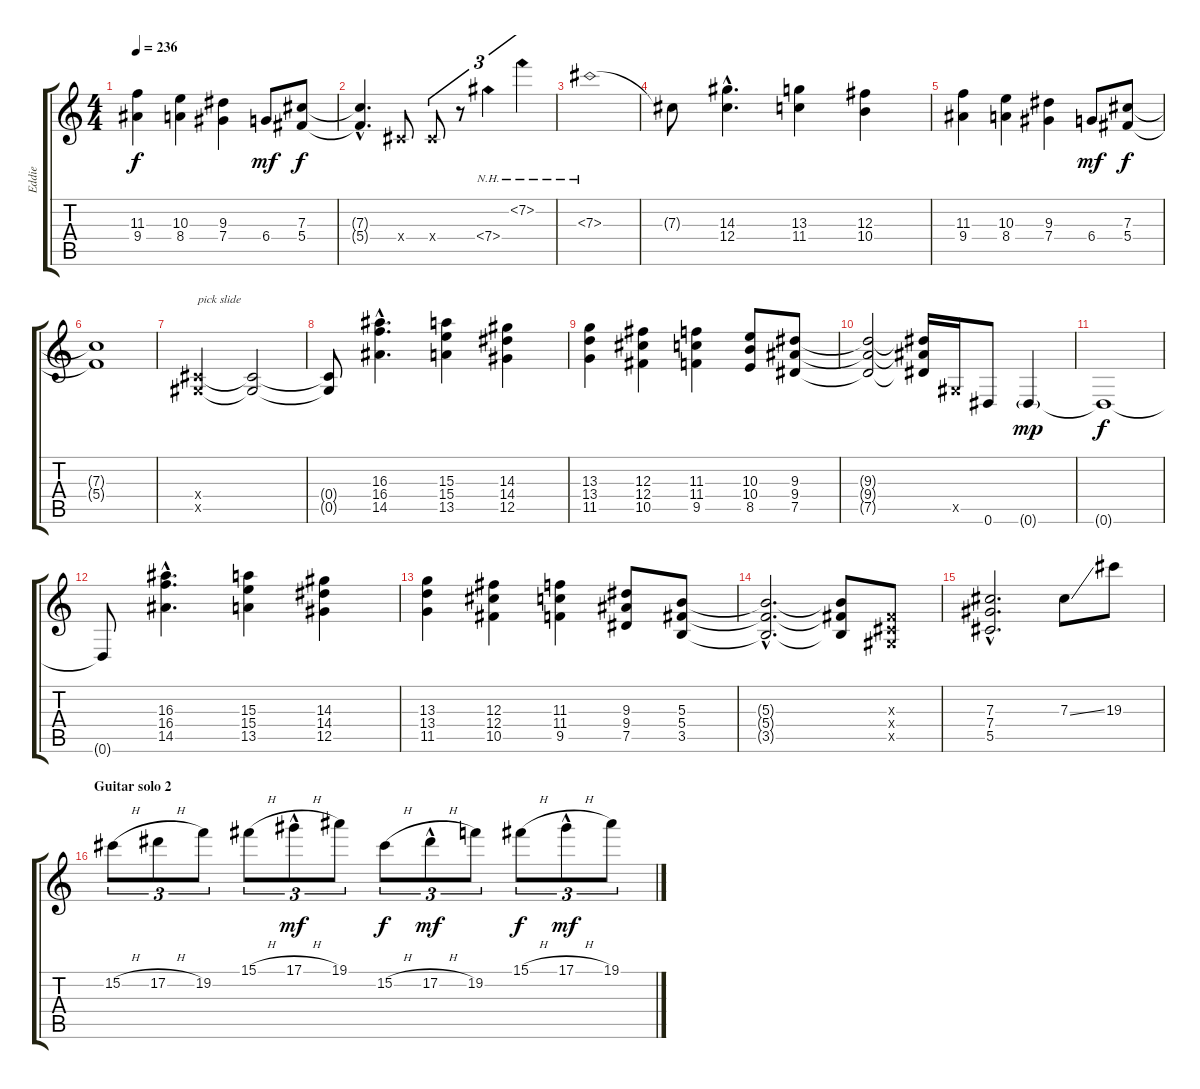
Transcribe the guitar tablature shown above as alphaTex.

\track ("Eddie" "Eddie") {instrument distortionguitar}
\staff {score tabs}
\tuning (Eb4 Bb3 Gb3 Db3 Ab2 Eb2) {hide}
\ts (4 4)
\tempo 236
\clef g2
\ks c
(11.3 9.4).4{dy f} (10.3 8.4).4 (9.3 7.4).4 6.4.8{dy mf} (7.3 5.4).8{dy f} |
(7.3{hac t} 5.4{hac t}).4{d} 0.4{x}.8 0.4{x}.8{tu (3 2)} r.8{tu (3 2)} 7.4{nh}.4{tu (3 2)} 7.2{nh}.4{tu (3 2)} |
7.3{nh}.1 |
7.3{t}.8 (14.3{hac} 12.4{hac}).4{d} (13.3 11.4).4 (12.3 10.4).4 |
(11.3 9.4).4 (10.3 8.4).4 (9.3 7.4).4 6.4.8{dy mf} (7.3 5.4).8{dy f} |
(7.3{t} 5.4{t}).1 |
(0.4{x} 0.5{x}).2{txt "pick slide"} (0.4{t} 0.5{t}).2 |
(0.4{t} 0.5{t}).8 (16.3{hac} 16.4{hac} 14.5{hac}).4{d} (15.3 15.4 13.5).4 (14.3 14.4 12.5).4 |
(13.3 13.4 11.5).4 (12.3 12.4 10.5).4 (11.3 11.4 9.5).4 (10.3 10.4 8.5).8 (9.3 9.4 7.5).8 |
(9.3{t} 9.4{t} 7.5{t}).2 (9.3{t} 9.4{t} 7.5{t}).16 0.5{x}.16 0.6.8 0.6{g}.4{dy mp} |
0.6{t}.1{dy f} |
0.6{t}.8 (16.3{hac} 16.4{hac} 14.5{hac}).4{d} (15.3 15.4 13.5).4 (14.3 14.4 12.5).4 |
(13.3 13.4 11.5).4 (12.3 12.4 10.5).4 (11.3 11.4 9.5).4 (9.3 9.4 7.5).8 (5.3 5.4 3.5).8 |
(5.3{hac t} 5.4{hac t} 3.5{hac t}).2{d} (5.3{t} 5.4{t} 3.5{t}).8 (0.3{x} 0.4{x} 0.5{x}).8 |
(7.3{hac} 7.4{hac} 5.5{hac}).2{d} 7.3{ss}.8 19.3.8 |
\section ("" "Guitar solo 2")
15.2{h}.8{tu (3 2)} 17.2{h}.8{tu (3 2)} 19.2.8{tu (3 2)} 15.1{h}.8{tu (3 2)} 17.1{h hac}.8{tu (3 2) dy mf} 19.1.8{tu (3 2)} 15.2{h}.8{tu (3 2) dy f} 17.2{h hac}.8{tu (3 2) dy mf} 19.2.8{tu (3 2)} 15.1{h}.8{tu (3 2) dy f} 17.1{h hac}.8{tu (3 2) dy mf} 19.1.8{tu (3 2)}
